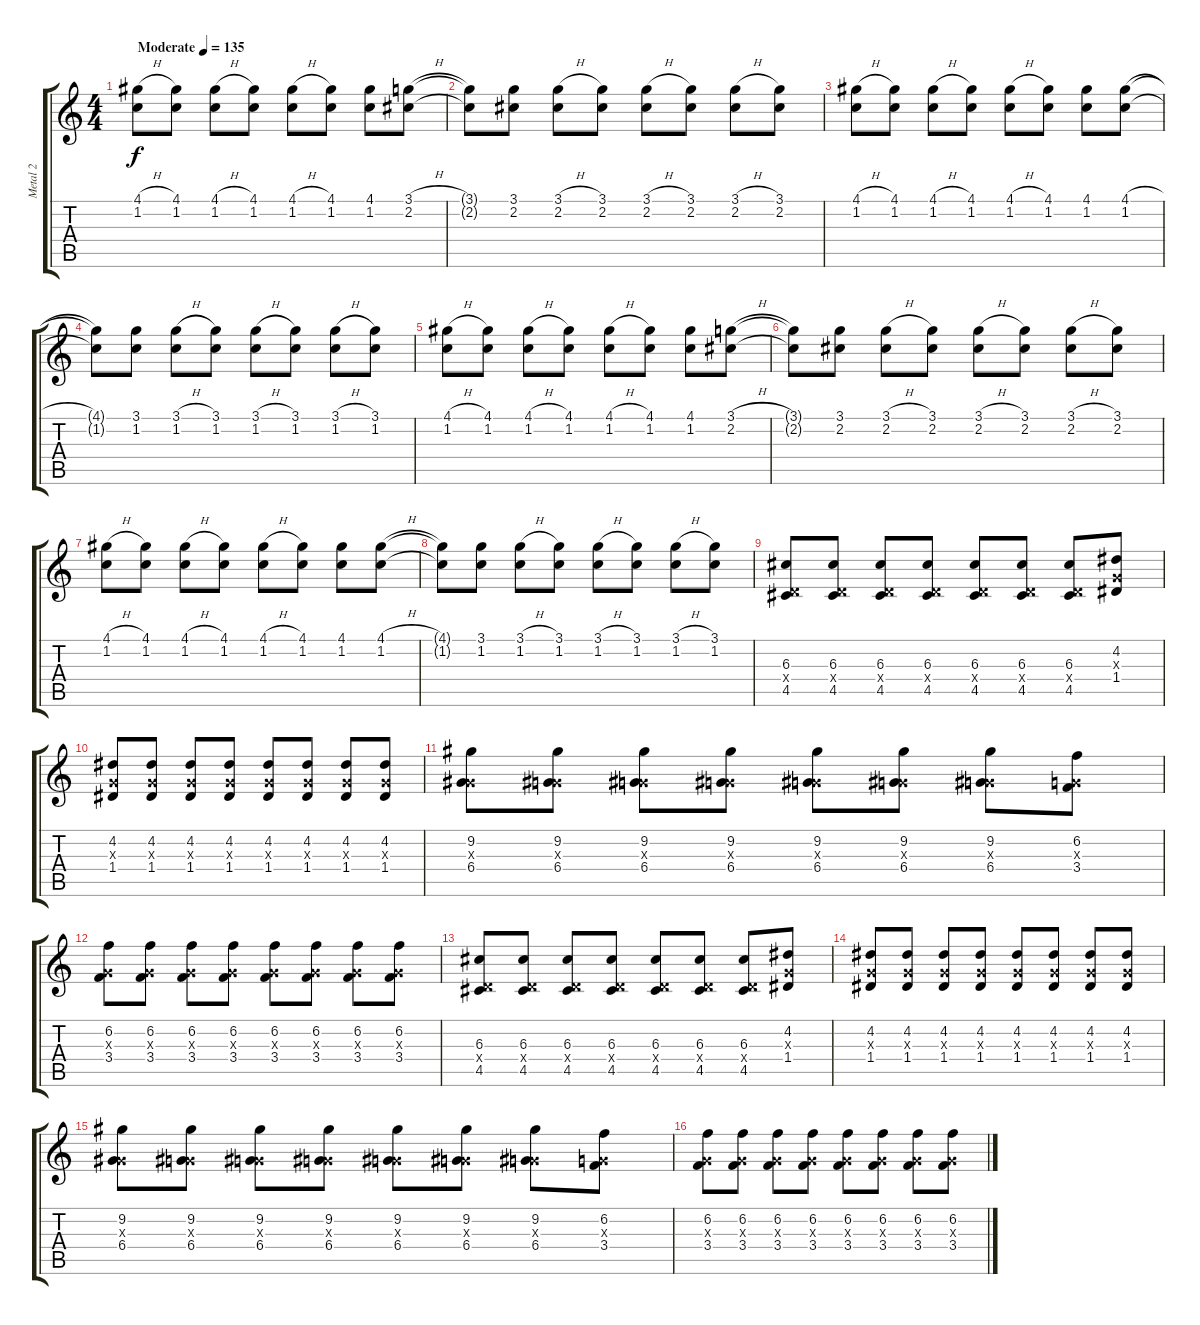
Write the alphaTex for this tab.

\track ("Metal 2" "Metal 2") {instrument electricguitarjazz}
\staff {score tabs}
\tuning (E4 B3 G3 D3 A2 E2) {hide}
\ts (4 4)
\tempo (135 "Moderate")
\clef g2
\ks c
(4.1{h} 1.2).8{dy f instrument electricguitarjazz} (4.1 1.2).8 (4.1{h} 1.2).8 (4.1 1.2).8 (4.1{h} 1.2).8 (4.1 1.2).8 (4.1 1.2).8 (3.1{h} 2.2).8 |
(3.1{t} 2.2{t}).8 (3.1 2.2).8 (3.1{h} 2.2).8 (3.1 2.2).8 (3.1{h} 2.2).8 (3.1 2.2).8 (3.1{h} 2.2).8 (3.1 2.2).8 |
(4.1{h} 1.2).8 (4.1 1.2).8 (4.1{h} 1.2).8 (4.1 1.2).8 (4.1{h} 1.2).8 (4.1 1.2).8 (4.1 1.2).8 (4.1{h} 1.2).8 |
(4.1{t} 1.2{t}).8 (3.1 1.2).8 (3.1{h} 1.2).8 (3.1 1.2).8 (3.1{h} 1.2).8 (3.1 1.2).8 (3.1{h} 1.2).8 (3.1 1.2).8 |
(4.1{h} 1.2).8 (4.1 1.2).8 (4.1{h} 1.2).8 (4.1 1.2).8 (4.1{h} 1.2).8 (4.1 1.2).8 (4.1 1.2).8 (3.1{h} 2.2).8 |
(3.1{t} 2.2{t}).8 (3.1 2.2).8 (3.1{h} 2.2).8 (3.1 2.2).8 (3.1{h} 2.2).8 (3.1 2.2).8 (3.1{h} 2.2).8 (3.1 2.2).8 |
(4.1{h} 1.2).8 (4.1 1.2).8 (4.1{h} 1.2).8 (4.1 1.2).8 (4.1{h} 1.2).8 (4.1 1.2).8 (4.1 1.2).8 (4.1{h} 1.2).8 |
(4.1{t} 1.2{t}).8 (3.1 1.2).8 (3.1{h} 1.2).8 (3.1 1.2).8 (3.1{h} 1.2).8 (3.1 1.2).8 (3.1{h} 1.2).8 (3.1 1.2).8 |
(6.3 0.4{x} 4.5).8 (6.3 0.4{x} 4.5).8 (6.3 0.4{x} 4.5).8 (6.3 0.4{x} 4.5).8 (6.3 0.4{x} 4.5).8 (6.3 0.4{x} 4.5).8 (6.3 0.4{x} 4.5).8 (4.2 0.3{x} 1.4).8 |
(4.2 0.3{x} 1.4).8 (4.2 0.3{x} 1.4).8 (4.2 0.3{x} 1.4).8 (4.2 0.3{x} 1.4).8 (4.2 0.3{x} 1.4).8 (4.2 0.3{x} 1.4).8 (4.2 0.3{x} 1.4).8 (4.2 0.3{x} 1.4).8 |
(9.2 0.3{x} 6.4).8 (9.2 0.3{x} 6.4).8 (9.2 0.3{x} 6.4).8 (9.2 0.3{x} 6.4).8 (9.2 0.3{x} 6.4).8 (9.2 0.3{x} 6.4).8 (9.2 0.3{x} 6.4).8 (6.2 0.3{x} 3.4).8 |
(6.2 0.3{x} 3.4).8 (6.2 0.3{x} 3.4).8 (6.2 0.3{x} 3.4).8 (6.2 0.3{x} 3.4).8 (6.2 0.3{x} 3.4).8 (6.2 0.3{x} 3.4).8 (6.2 0.3{x} 3.4).8 (6.2 0.3{x} 3.4).8 |
(6.3 0.4{x} 4.5).8 (6.3 0.4{x} 4.5).8 (6.3 0.4{x} 4.5).8 (6.3 0.4{x} 4.5).8 (6.3 0.4{x} 4.5).8 (6.3 0.4{x} 4.5).8 (6.3 0.4{x} 4.5).8 (4.2 0.3{x} 1.4).8 |
(4.2 0.3{x} 1.4).8 (4.2 0.3{x} 1.4).8 (4.2 0.3{x} 1.4).8 (4.2 0.3{x} 1.4).8 (4.2 0.3{x} 1.4).8 (4.2 0.3{x} 1.4).8 (4.2 0.3{x} 1.4).8 (4.2 0.3{x} 1.4).8 |
(9.2 0.3{x} 6.4).8 (9.2 0.3{x} 6.4).8 (9.2 0.3{x} 6.4).8 (9.2 0.3{x} 6.4).8 (9.2 0.3{x} 6.4).8 (9.2 0.3{x} 6.4).8 (9.2 0.3{x} 6.4).8 (6.2 0.3{x} 3.4).8 |
(6.2 0.3{x} 3.4).8 (6.2 0.3{x} 3.4).8 (6.2 0.3{x} 3.4).8 (6.2 0.3{x} 3.4).8 (6.2 0.3{x} 3.4).8 (6.2 0.3{x} 3.4).8 (6.2 0.3{x} 3.4).8 (6.2 0.3{x} 3.4).8
